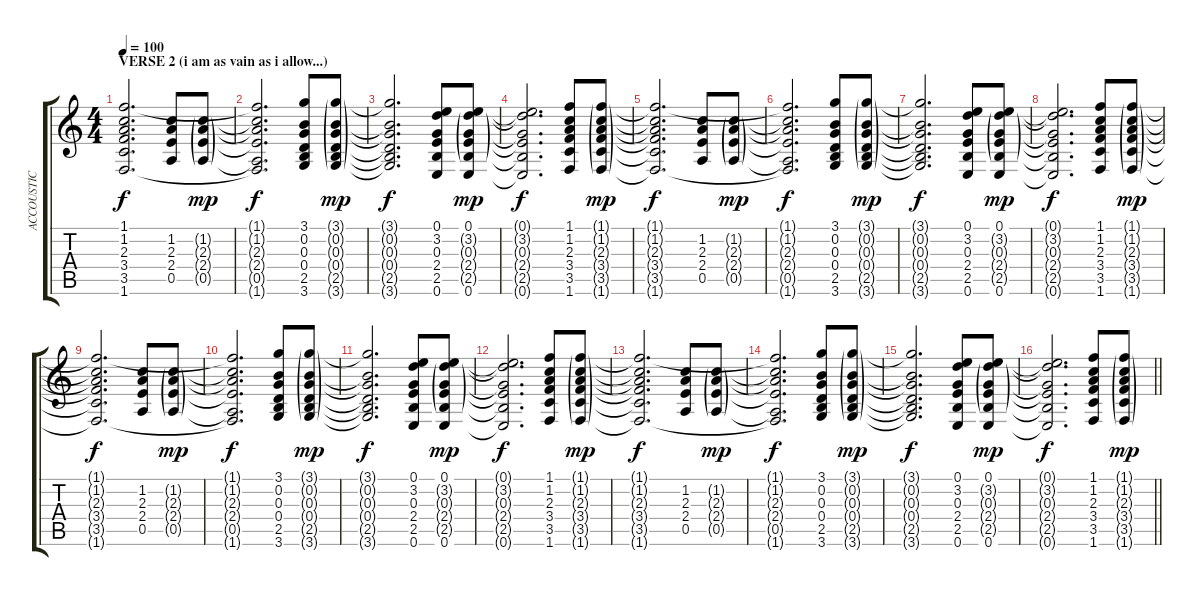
\track ("ACCOUSTIC (DELAY)" "ACCOUSTIC ") {instrument acousticguitarsteel}
\staff {score tabs}
\tuning (E4 B3 G3 D3 A2 E2) {hide}
\ts (4 4)
\section ("" "VERSE 2 (i am as vain as i allow...)")
\tempo 100
\clef g2
\ks c
(1.1{t} 1.2{t} 2.3{t} 3.4{t} 3.5{t} 1.6{t}).2{d dy f} (1.2 2.3 2.4 0.5).8 (1.2{g} 2.3{g} 2.4{g} 0.5{g}).8{dy mp} |
(1.1{t} 1.2{t} 2.3{t} 2.4{t} 0.5{t} 1.6{t}).2{d dy f} (3.1 0.2 0.3 0.4 2.5 3.6).8 (3.1{g} 0.2{g} 0.3{g} 0.4{g} 2.5{g} 3.6{g}).8{dy mp} |
(3.1{t} 0.2{t} 0.3{t} 0.4{t} 2.5{t} 3.6{t}).2{d dy f} (0.1 3.2 0.3 2.4 2.5 0.6).8 (0.1 3.2{g} 0.3{g} 2.4{g} 2.5{g} 0.6).8{dy mp} |
(0.1{t} 3.2{t} 0.3{t} 2.4{t} 2.5{t} 0.6{t}).2{d dy f} (1.1 1.2 2.3 3.4 3.5 1.6).8 (1.1{g} 1.2{g} 2.3{g} 3.4{g} 3.5{g} 1.6{g}).8{dy mp} |
(1.1{t} 1.2{t} 2.3{t} 3.4{t} 3.5{t} 1.6{t}).2{d dy f} (1.2 2.3 2.4 0.5).8 (1.2{g} 2.3{g} 2.4{g} 0.5{g}).8{dy mp} |
(1.1{t} 1.2{t} 2.3{t} 2.4{t} 0.5{t} 1.6{t}).2{d dy f} (3.1 0.2 0.3 0.4 2.5 3.6).8 (3.1{g} 0.2{g} 0.3{g} 0.4{g} 2.5{g} 3.6{g}).8{dy mp} |
(3.1{t} 0.2{t} 0.3{t} 0.4{t} 2.5{t} 3.6{t}).2{d dy f} (0.1 3.2 0.3 2.4 2.5 0.6).8 (0.1 3.2{g} 0.3{g} 2.4{g} 2.5{g} 0.6).8{dy mp} |
(0.1{t} 3.2{t} 0.3{t} 2.4{t} 2.5{t} 0.6{t}).2{d dy f} (1.1 1.2 2.3 3.4 3.5 1.6).8 (1.1{g} 1.2{g} 2.3{g} 3.4{g} 3.5{g} 1.6{g}).8{dy mp} |
(1.1{t} 1.2{t} 2.3{t} 3.4{t} 3.5{t} 1.6{t}).2{d dy f} (1.2 2.3 2.4 0.5).8 (1.2{g} 2.3{g} 2.4{g} 0.5{g}).8{dy mp} |
(1.1{t} 1.2{t} 2.3{t} 2.4{t} 0.5{t} 1.6{t}).2{d dy f} (3.1 0.2 0.3 0.4 2.5 3.6).8 (3.1{g} 0.2{g} 0.3{g} 0.4{g} 2.5{g} 3.6{g}).8{dy mp} |
(3.1{t} 0.2{t} 0.3{t} 0.4{t} 2.5{t} 3.6{t}).2{d dy f} (0.1 3.2 0.3 2.4 2.5 0.6).8 (0.1 3.2{g} 0.3{g} 2.4{g} 2.5{g} 0.6).8{dy mp} |
(0.1{t} 3.2{t} 0.3{t} 2.4{t} 2.5{t} 0.6{t}).2{d dy f} (1.1 1.2 2.3 3.4 3.5 1.6).8 (1.1{g} 1.2{g} 2.3{g} 3.4{g} 3.5{g} 1.6{g}).8{dy mp} |
(1.1{t} 1.2{t} 2.3{t} 3.4{t} 3.5{t} 1.6{t}).2{d dy f} (1.2 2.3 2.4 0.5).8 (1.2{g} 2.3{g} 2.4{g} 0.5{g}).8{dy mp} |
(1.1{t} 1.2{t} 2.3{t} 2.4{t} 0.5{t} 1.6{t}).2{d dy f} (3.1 0.2 0.3 0.4 2.5 3.6).8 (3.1{g} 0.2{g} 0.3{g} 0.4{g} 2.5{g} 3.6{g}).8{dy mp} |
(3.1{t} 0.2{t} 0.3{t} 0.4{t} 2.5{t} 3.6{t}).2{d dy f} (0.1 3.2 0.3 2.4 2.5 0.6).8 (0.1 3.2{g} 0.3{g} 2.4{g} 2.5{g} 0.6).8{dy mp} |
\barLineRight lightlight
(0.1{t} 3.2{t} 0.3{t} 2.4{t} 2.5{t} 0.6{t}).2{d dy f} (1.1 1.2 2.3 3.4 3.5 1.6).8 (1.1{g} 1.2{g} 2.3{g} 3.4{g} 3.5{g} 1.6{g}).8{dy mp}
